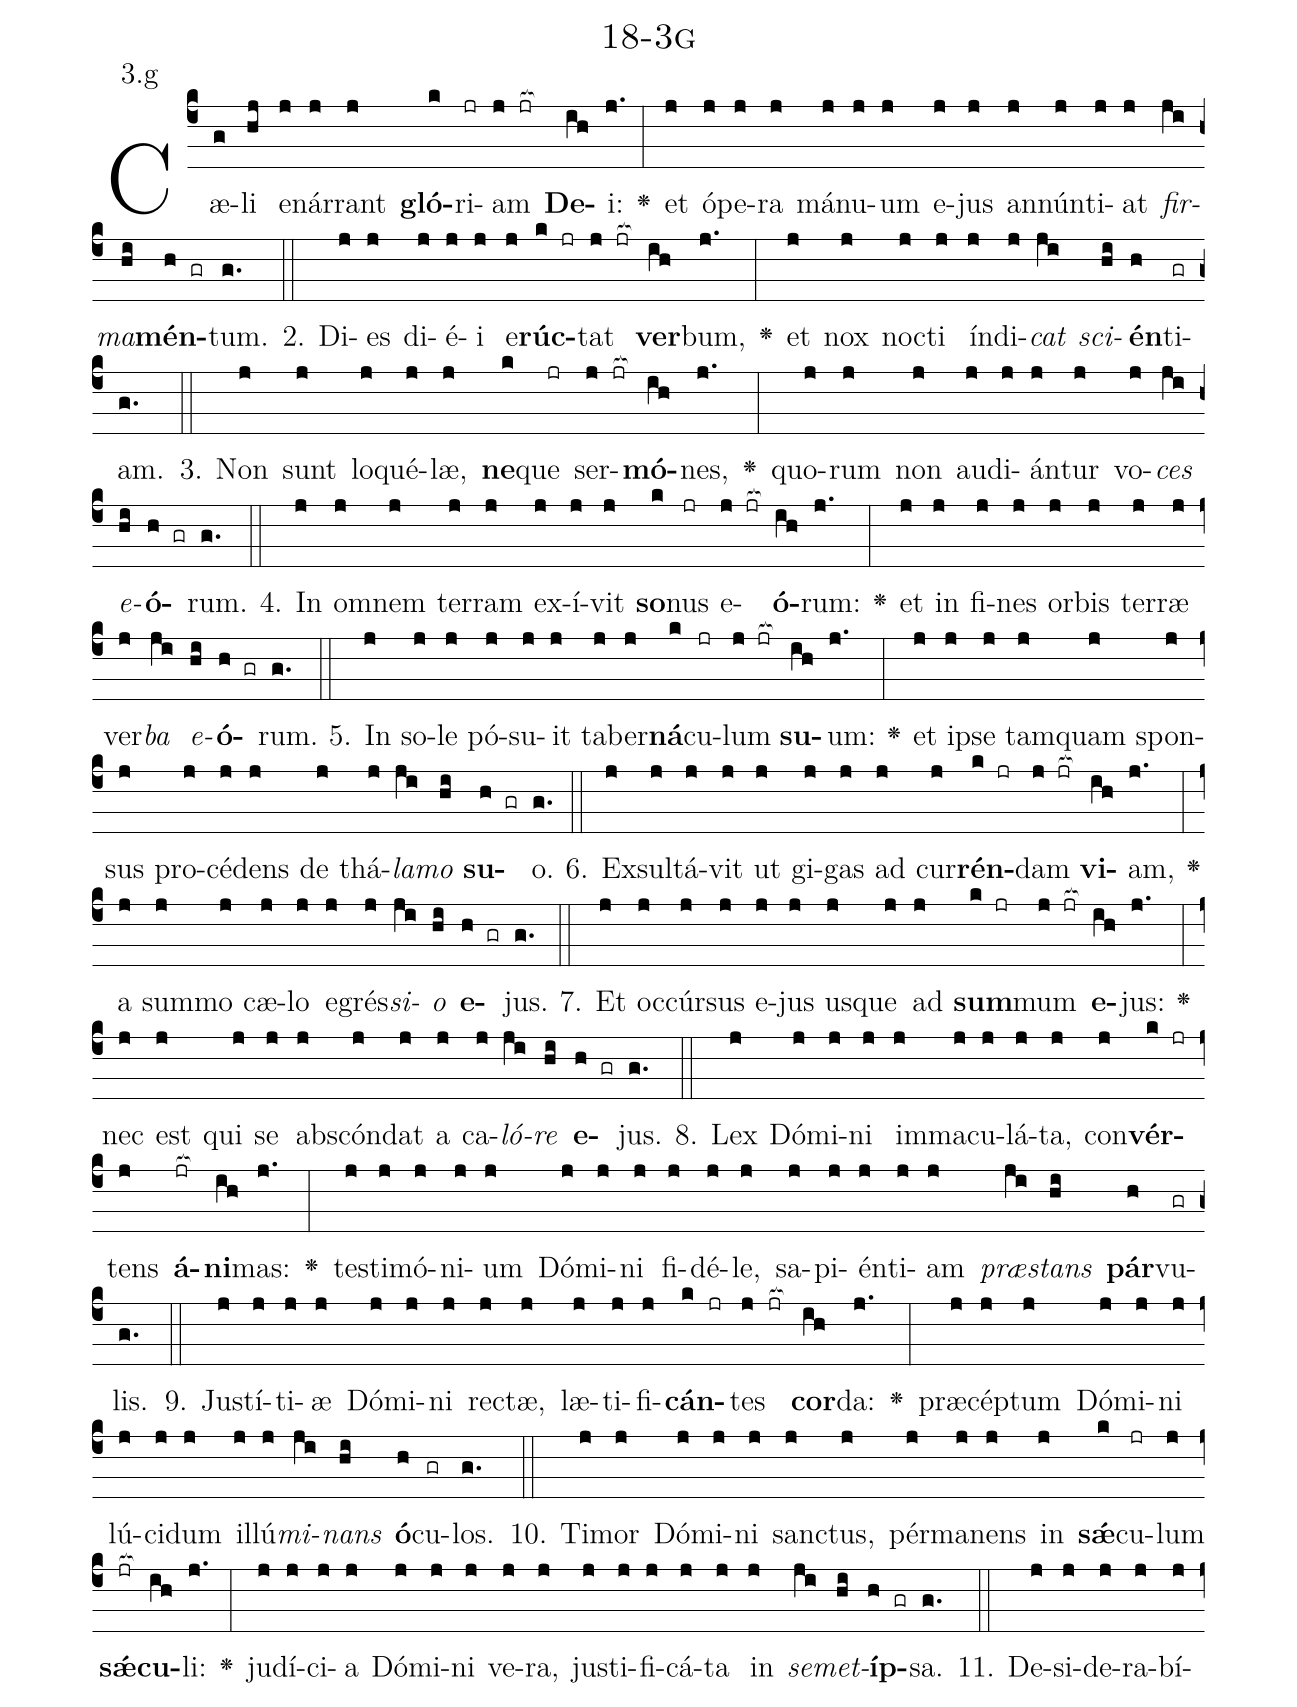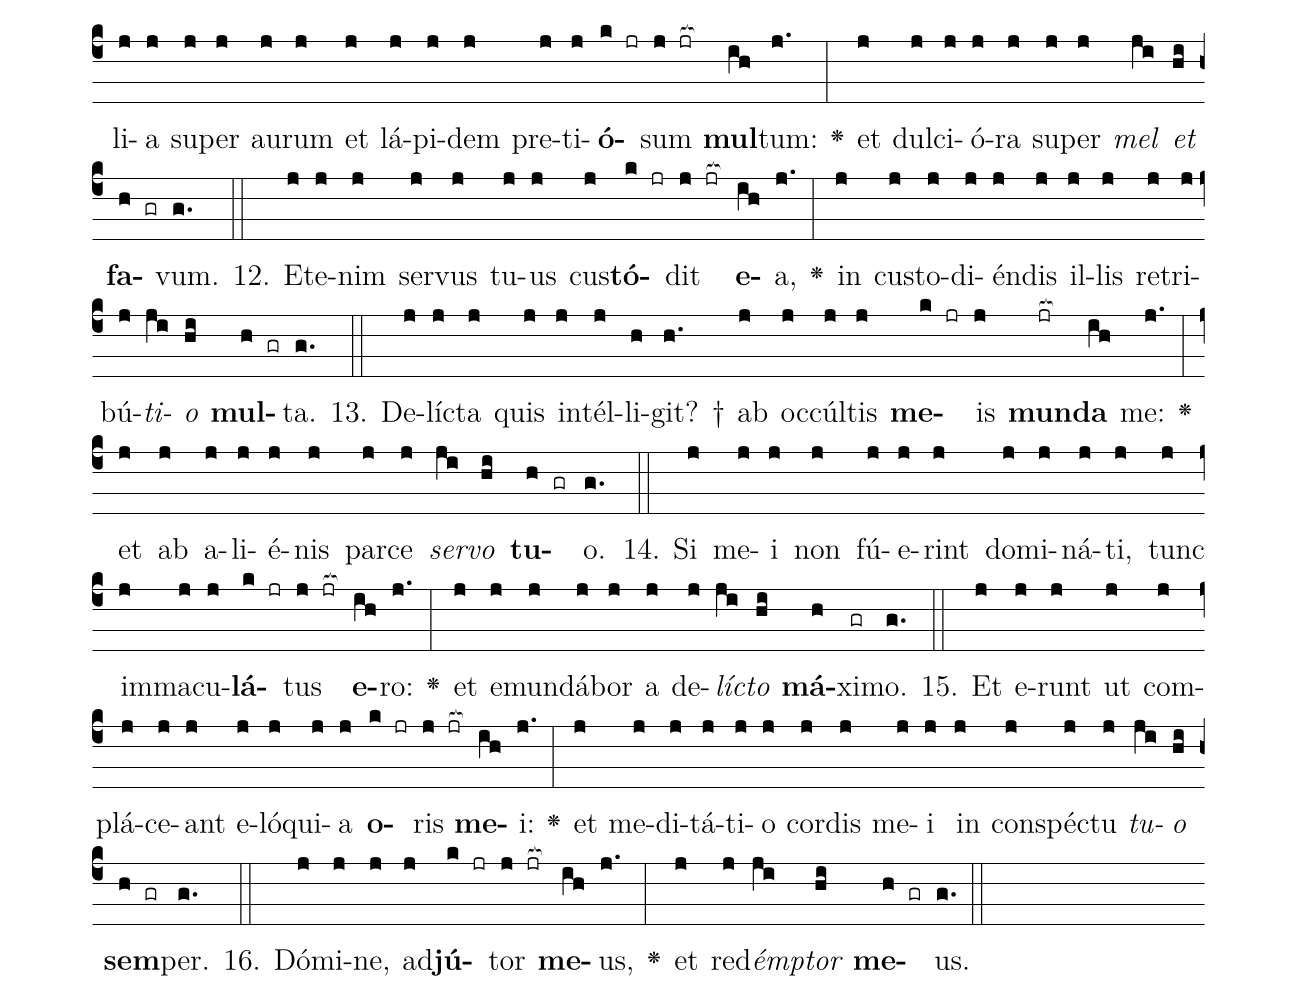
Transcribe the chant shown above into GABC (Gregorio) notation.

name: 18-3g;
annotation: 3.g;
%%
(c4)Cæ(g)li(hj) e(j)nár(j)rant(j) <b>gló</b>(k)ri(jr)am(j jr[ocb:1{]) <b>De</b>(ih[ocb:0}])i:(j.) <v>\greheightstar</v>(:) et(j) ó(j)pe(j)ra(j) má(j)nu(j)um(j) e(j)jus(j) an(j)nún(j)ti(j)at(j) <i>fir</i>(ji)<i>ma</i>(hi)<b>mén</b>(h gr)tum.(g.) (::)
2. Di(j)es(j) di(j)é(j)i(j) e(j)<b>rúc</b>(k jr)tat(j jr[ocb:1{]) <b>ver</b>(ih[ocb:0}])bum,(j.) <v>\greheightstar</v>(:) et(j) nox(j) noc(j)ti(j) ín(j)di(j)<i>cat</i>(ji) <i>sci</i>(hi)<b>én</b>(h)ti(gr)am.(g.) (::)
3. Non(j) sunt(j) lo(j)qué(j)læ,(j) <b>ne</b>(k)que(jr) ser(j jr[ocb:1{])<b>mó</b>(ih[ocb:0}])nes,(j.) <v>\greheightstar</v>(:) quo(j)rum(j) non(j) au(j)di(j)án(j)tur(j) vo(j)<i>ces</i>(ji) <i>e</i>(hi)<b>ó</b>(h gr)rum.(g.) (::)
4. In(j) om(j)nem(j) ter(j)ram(j) ex(j)í(j)vit(j) <b>so</b>(k)nus(jr) e(j jr[ocb:1{])<b>ó</b>(ih[ocb:0}])rum:(j.) <v>\greheightstar</v>(:) et(j) in(j) fi(j)nes(j) or(j)bis(j) ter(j)ræ(j) ver(j)<i>ba</i>(ji) <i>e</i>(hi)<b>ó</b>(h gr)rum.(g.) (::)
5. In(j) so(j)le(j) pó(j)su(j)it(j) ta(j)ber(j)<b>ná</b>(k)cu(jr)lum(j jr[ocb:1{]) <b>su</b>(ih[ocb:0}])um:(j.) <v>\greheightstar</v>(:) et(j) ip(j)se(j) tam(j)quam(j) spon(j)sus(j) pro(j)cé(j)dens(j) de(j) thá(j)<i>la</i>(ji)<i>mo</i>(hi) <b>su</b>(h gr)o.(g.) (::)
6. Ex(j)sul(j)tá(j)vit(j) ut(j) gi(j)gas(j) ad(j) cur(j)<b>rén</b>(k jr)dam(j jr[ocb:1{]) <b>vi</b>(ih[ocb:0}])am,(j.) <v>\greheightstar</v>(:) a(j) sum(j)mo(j) cæ(j)lo(j) e(j)grés(j)<i>si</i>(ji)<i>o</i>(hi) <b>e</b>(h gr)jus.(g.) (::)
7. Et(j) oc(j)cúr(j)sus(j) e(j)jus(j) us(j)que(j) ad(j) <b>sum</b>(k jr)mum(j jr[ocb:1{]) <b>e</b>(ih[ocb:0}])jus:(j.) <v>\greheightstar</v>(:) nec(j) est(j) qui(j) se(j) abs(j)cón(j)dat(j) a(j) ca(j)<i>ló</i>(ji)<i>re</i>(hi) <b>e</b>(h gr)jus.(g.) (::)
8. Lex(j) Dó(j)mi(j)ni(j) im(j)ma(j)cu(j)lá(j)ta,(j) con(j)<b>vér</b>(k jr)tens(j) <b>á</b>(jr[ocb:1{])<b>ni</b>(ih[ocb:0}])mas:(j.) <v>\greheightstar</v>(:) tes(j)ti(j)mó(j)ni(j)um(j) Dó(j)mi(j)ni(j) fi(j)dé(j)le,(j) sa(j)pi(j)én(j)ti(j)am(j) <i>præ</i>(ji)<i>stans</i>(hi) <b>pár</b>(h)vu(gr)lis.(g.) (::)
9. Jus(j)tí(j)ti(j)æ(j) Dó(j)mi(j)ni(j) rec(j)tæ,(j) læ(j)ti(j)fi(j)<b>cán</b>(k jr)tes(j jr[ocb:1{]) <b>cor</b>(ih[ocb:0}])da:(j.) <v>\greheightstar</v>(:) præ(j)cép(j)tum(j) Dó(j)mi(j)ni(j) lú(j)ci(j)dum(j) il(j)lú(j)<i>mi</i>(ji)<i>nans</i>(hi) <b>ó</b>(h)cu(gr)los.(g.) (::)
10. Ti(j)mor(j) Dó(j)mi(j)ni(j) sanc(j)tus,(j) pér(j)ma(j)nens(j) in(j) <b>sǽ</b>(k)cu(jr)lum(j) <b>sǽ</b>(jr[ocb:1{])<b>cu</b>(ih[ocb:0}])li:(j.) <v>\greheightstar</v>(:) ju(j)dí(j)ci(j)a(j) Dó(j)mi(j)ni(j) ve(j)ra,(j) jus(j)ti(j)fi(j)cá(j)ta(j) in(j) <i>se</i>(ji)<i>met</i>(hi)<b>íp</b>(h gr)sa.(g.) (::)
11. De(j)si(j)de(j)ra(j)bí(j)li(j)a(j) su(j)per(j) au(j)rum(j) et(j) lá(j)pi(j)dem(j) pre(j)ti(j)<b>ó</b>(k jr)sum(j jr[ocb:1{]) <b>mul</b>(ih[ocb:0}])tum:(j.) <v>\greheightstar</v>(:) et(j) dul(j)ci(j)ó(j)ra(j) su(j)per(j) <i>mel</i>(ji) <i>et</i>(hi) <b>fa</b>(h gr)vum.(g.) (::)
12. Et(j)e(j)nim(j) ser(j)vus(j) tu(j)us(j) cus(j)<b>tó</b>(k jr)dit(j jr[ocb:1{]) <b>e</b>(ih[ocb:0}])a,(j.) <v>\greheightstar</v>(:) in(j) cus(j)to(j)di(j)én(j)dis(j) il(j)lis(j) re(j)tri(j)bú(j)<i>ti</i>(ji)<i>o</i>(hi) <b>mul</b>(h gr)ta.(g.) (::)
13. De(j)líc(j)ta(j) quis(j) in(j)tél(j)li(h)git? †(h.) ab(j) oc(j)cúl(j)tis(j) <b>me</b>(k jr)is(j) <b>mun</b>(jr[ocb:1{])<b>da</b>(ih[ocb:0}]) me:(j.) <v>\greheightstar</v>(:) et(j) ab(j) a(j)li(j)é(j)nis(j) par(j)ce(j) <i>ser</i>(ji)<i>vo</i>(hi) <b>tu</b>(h gr)o.(g.) (::)
14. Si(j) me(j)i(j) non(j) fú(j)e(j)rint(j) do(j)mi(j)ná(j)ti,(j) tunc(j) im(j)ma(j)cu(j)<b>lá</b>(k jr)tus(j jr[ocb:1{]) <b>e</b>(ih[ocb:0}])ro:(j.) <v>\greheightstar</v>(:) et(j) e(j)mun(j)dá(j)bor(j) a(j) de(j)<i>líc</i>(ji)<i>to</i>(hi) <b>má</b>(h)xi(gr)mo.(g.) (::)
15. Et(j) e(j)runt(j) ut(j) com(j)plá(j)ce(j)ant(j) e(j)ló(j)qui(j)a(j) <b>o</b>(k jr)ris(j jr[ocb:1{]) <b>me</b>(ih[ocb:0}])i:(j.) <v>\greheightstar</v>(:) et(j) me(j)di(j)tá(j)ti(j)o(j) cor(j)dis(j) me(j)i(j) in(j) con(j)spéc(j)tu(j) <i>tu</i>(ji)<i>o</i>(hi) <b>sem</b>(h gr)per.(g.) (::)
16. Dó(j)mi(j)ne,(j) ad(j)<b>jú</b>(k jr)tor(j jr[ocb:1{]) <b>me</b>(ih[ocb:0}])us,(j.) <v>\greheightstar</v>(:) et(j) red(j)<i>émp</i>(ji)<i>tor</i>(hi) <b>me</b>(h gr)us.(g.) (::)
